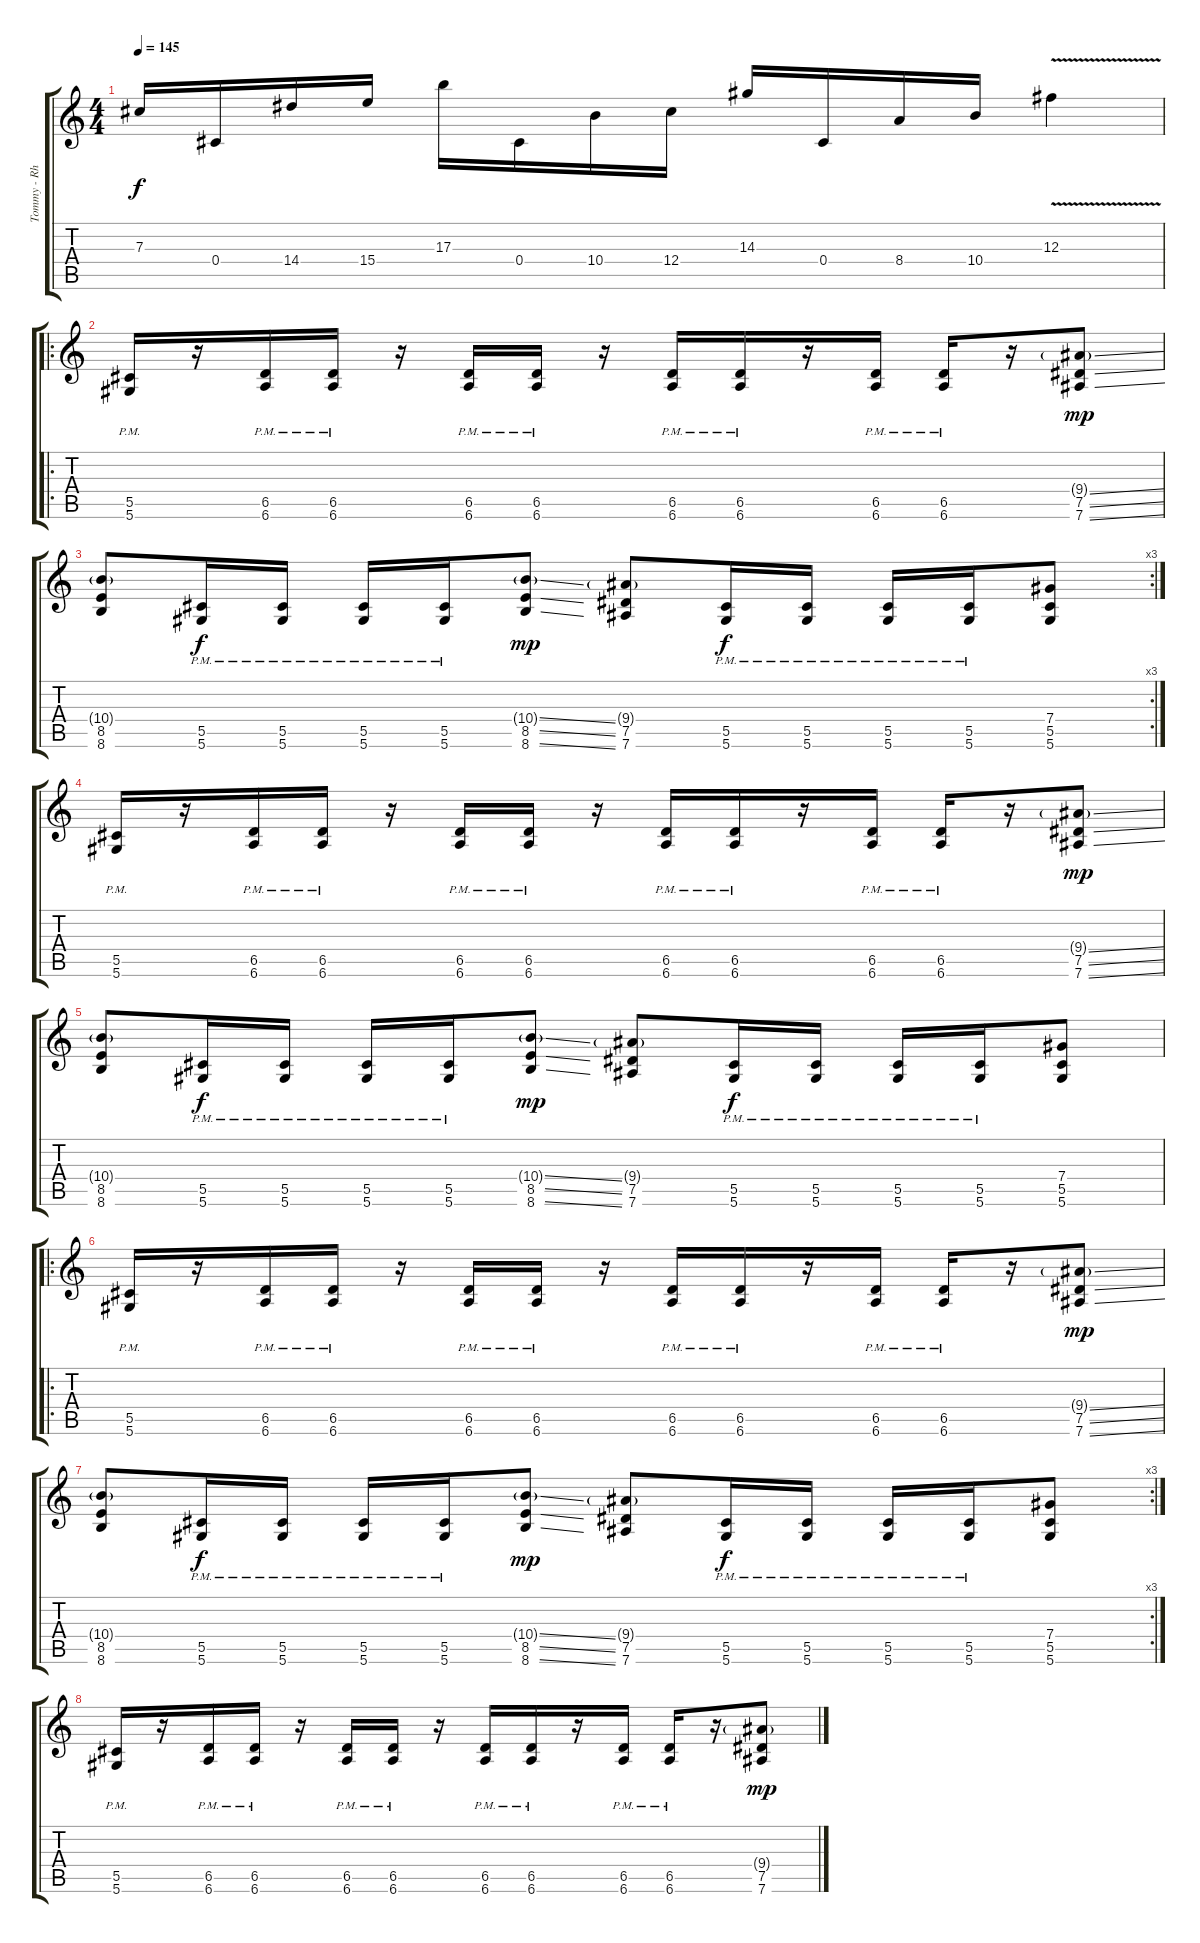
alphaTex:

\track ("Tommy - Rhythm Guitar" "Tommy - Rh") {instrument distortionguitar}
\staff {score tabs}
\tuning (Eb4 Bb3 Gb3 Db3 Ab2 Eb2) {hide}
\ts (4 4)
\tempo 145
\clef g2
\ks c
7.3.16{dy f} 0.4.16 14.4.16 15.4.16 17.3.16 0.4.16 10.4.16 12.4.16 14.3.16 0.4.16 8.4.16 10.4.16 12.3{v}.4 |
\ro
(5.5{pm} 5.6{pm}).16{balance 8} r.16 (6.5{pm} 6.6{pm}).16 (6.5{pm} 6.6{pm}).16 r.16 (6.5{pm} 6.6{pm}).16 (6.5{pm} 6.6{pm}).16 r.16 (6.5{pm} 6.6{pm}).16 (6.5{pm} 6.6{pm}).16 r.16 (6.5{pm} 6.6{pm}).16 (6.5{pm} 6.6{pm}).16 r.16 (9.4{ss g} 7.5{ss} 7.6{ss}).8{dy mp} |
\rc 3
(10.4{g} 8.5 8.6).8 (5.5{pm} 5.6{pm}).16{dy f} (5.5{pm} 5.6{pm}).16 (5.5{pm} 5.6{pm}).16 (5.5{pm} 5.6{pm}).16 (10.4{ss g} 8.5{ss} 8.6{ss}).8{dy mp} (9.4{g} 7.5 7.6).8 (5.5{pm} 5.6{pm}).16{dy f} (5.5{pm} 5.6{pm}).16 (5.5{pm} 5.6{pm}).16 (5.5{pm} 5.6{pm}).16 (7.4 5.5 5.6).8 |
(5.5{pm} 5.6{pm}).16 r.16 (6.5{pm} 6.6{pm}).16 (6.5{pm} 6.6{pm}).16 r.16 (6.5{pm} 6.6{pm}).16 (6.5{pm} 6.6{pm}).16 r.16 (6.5{pm} 6.6{pm}).16 (6.5{pm} 6.6{pm}).16 r.16 (6.5{pm} 6.6{pm}).16 (6.5{pm} 6.6{pm}).16 r.16 (9.4{ss g} 7.5{ss} 7.6{ss}).8{dy mp} |
(10.4{g} 8.5 8.6).8 (5.5{pm} 5.6{pm}).16{dy f} (5.5{pm} 5.6{pm}).16 (5.5{pm} 5.6{pm}).16 (5.5{pm} 5.6{pm}).16 (10.4{ss g} 8.5{ss} 8.6{ss}).8{dy mp} (9.4{g} 7.5 7.6).8 (5.5{pm} 5.6{pm}).16{dy f} (5.5{pm} 5.6{pm}).16 (5.5{pm} 5.6{pm}).16 (5.5{pm} 5.6{pm}).16 (7.4 5.5 5.6).8 |
\ro
(5.5{pm} 5.6{pm}).16 r.16 (6.5{pm} 6.6{pm}).16 (6.5{pm} 6.6{pm}).16 r.16 (6.5{pm} 6.6{pm}).16 (6.5{pm} 6.6{pm}).16 r.16 (6.5{pm} 6.6{pm}).16 (6.5{pm} 6.6{pm}).16 r.16 (6.5{pm} 6.6{pm}).16 (6.5{pm} 6.6{pm}).16 r.16 (9.4{ss g} 7.5{ss} 7.6{ss}).8{dy mp} |
\rc 3
(10.4{g} 8.5 8.6).8 (5.5{pm} 5.6{pm}).16{dy f} (5.5{pm} 5.6{pm}).16 (5.5{pm} 5.6{pm}).16 (5.5{pm} 5.6{pm}).16 (10.4{ss g} 8.5{ss} 8.6{ss}).8{dy mp} (9.4{g} 7.5 7.6).8 (5.5{pm} 5.6{pm}).16{dy f} (5.5{pm} 5.6{pm}).16 (5.5{pm} 5.6{pm}).16 (5.5{pm} 5.6{pm}).16 (7.4 5.5 5.6).8 |
(5.5{pm} 5.6{pm}).16 r.16 (6.5{pm} 6.6{pm}).16 (6.5{pm} 6.6{pm}).16 r.16 (6.5{pm} 6.6{pm}).16 (6.5{pm} 6.6{pm}).16 r.16 (6.5{pm} 6.6{pm}).16 (6.5{pm} 6.6{pm}).16 r.16 (6.5{pm} 6.6{pm}).16 (6.5{pm} 6.6{pm}).16 r.16 (9.4{ss g} 7.5{ss} 7.6{ss}).8{dy mp}
